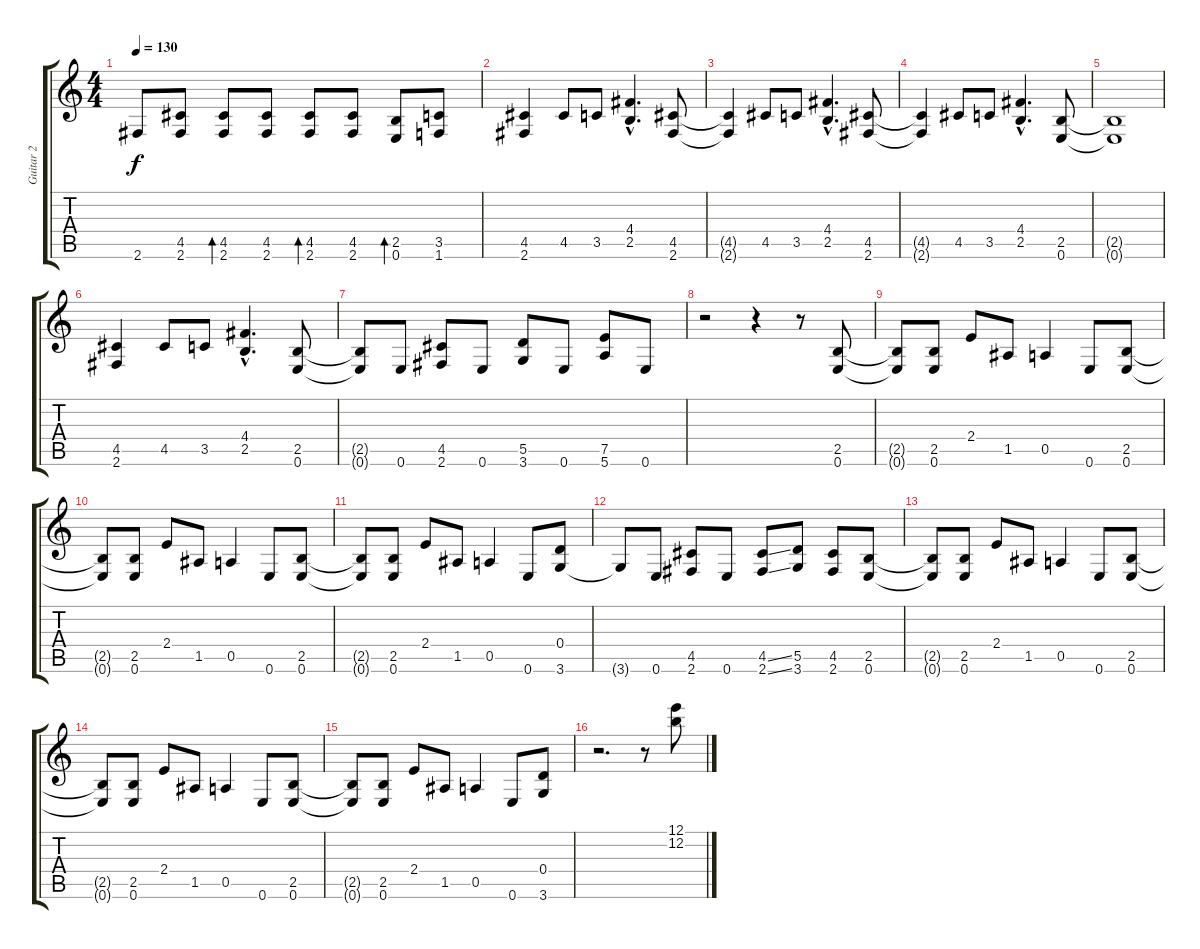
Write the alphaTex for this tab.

\track ("Guitar 2" "Guitar 2") {instrument overdrivenguitar}
\staff {score tabs}
\tuning (E4 B3 G3 D3 A2 E2) {hide}
\ts (4 4)
\tempo 130
\clef g2
\ks c
2.6{t}.8{dy f} (4.5 2.6).8 (4.5 2.6).8{bd 240} (4.5 2.6).8 (4.5 2.6).8{bd 240} (4.5 2.6).8 (2.5 0.6).8{bd 240} (3.5 1.6).8 |
(4.5 2.6).4 4.5.8 3.5.8 (4.4{hac} 2.5{hac}).4{d} (4.5 2.6).8 |
(4.5{t} 2.6{t}).4 4.5.8 3.5.8 (4.4{hac} 2.5{hac}).4{d} (4.5 2.6).8 |
(4.5{t} 2.6{t}).4 4.5.8 3.5.8 (4.4{hac} 2.5{hac}).4{d} (2.5 0.6).8 |
(2.5{t} 0.6{t}).1 |
(4.5 2.6).4 4.5.8 3.5.8 (4.4{hac} 2.5{hac}).4{d} (2.5 0.6).8 |
(2.5{t} 0.6{t}).8 0.6.8 (4.5 2.6).8 0.6.8 (5.5 3.6).8 0.6.8 (7.5 5.6).8 0.6.8 |
r.2 r.4 r.8 (2.5 0.6).8 |
(2.5{t} 0.6{t}).8 (2.5 0.6).8 2.4.8 1.5.8 0.5.4 0.6.8 (2.5 0.6).8 |
(2.5{t} 0.6{t}).8 (2.5 0.6).8 2.4.8 1.5.8 0.5.4 0.6.8 (2.5 0.6).8 |
(2.5{t} 0.6{t}).8 (2.5 0.6).8 2.4.8 1.5.8 0.5.4 0.6.8 (0.4 3.6).8 |
3.6{t}.8 0.6.8 (4.5 2.6).8 0.6.8 (4.5{ss} 2.6{ss}).8 (5.5 3.6).8 (4.5 2.6).8 (2.5 0.6).8 |
(2.5{t} 0.6{t}).8 (2.5 0.6).8 2.4.8 1.5.8 0.5.4 0.6.8 (2.5 0.6).8 |
(2.5{t} 0.6{t}).8 (2.5 0.6).8 2.4.8 1.5.8 0.5.4 0.6.8 (2.5 0.6).8 |
(2.5{t} 0.6{t}).8 (2.5 0.6).8 2.4.8 1.5.8 0.5.4 0.6.8 (0.4 3.6).8 |
r.2{d} r.8 (12.1{ss} 12.2{ss}).8
